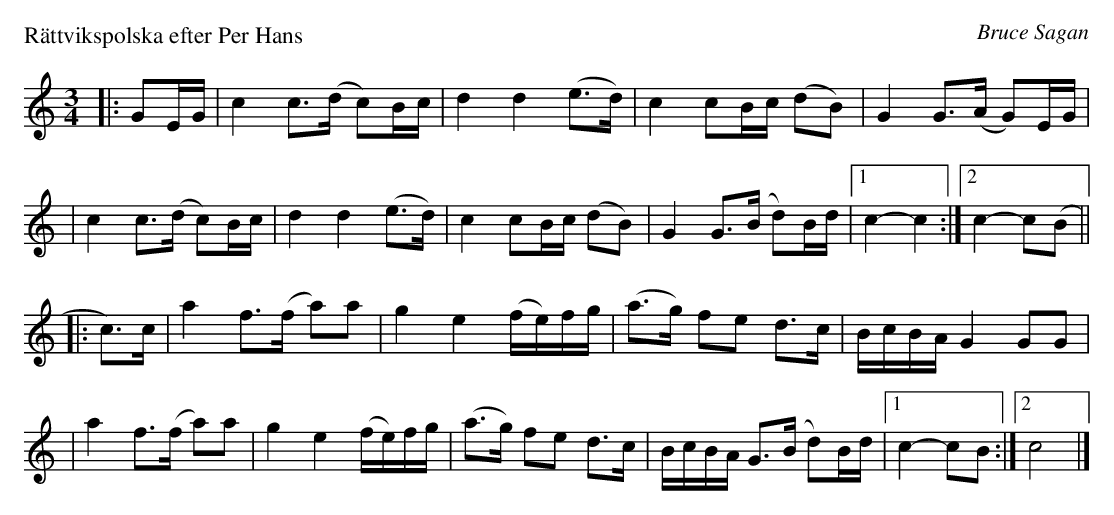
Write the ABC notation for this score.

X:1
P: R\"attvikspolska efter Per Hans
O: Bruce Sagan
M: 3/4
L: 1/16
K: C
|: G2EG \
| c4 c3(d c2)Bc | d4 d4 (e3d) | c4 c2Bc (d2B2) | G4 G3(A G2)EG |
| c4 c3(d c2)Bc | d4 d4 (e3d) | c4 c2Bc (d2B2) | G4 G3(B d2)Bd |1 c4- c4 :|2 c4- c2(B2 ||
|: c3)c \
| a4 f3(f a2)a2 | g4 e4 (fe)fg | (a3g) f2e2 d3c | BcBA G4 G2G2 |
| a4 f3(f a2)a2 | g4 e4 (fe)fg | (a3g) f2e2 d3c | BcBA G3(B d2)Bd |1 c4- c2B2 :|2 c8 |]
